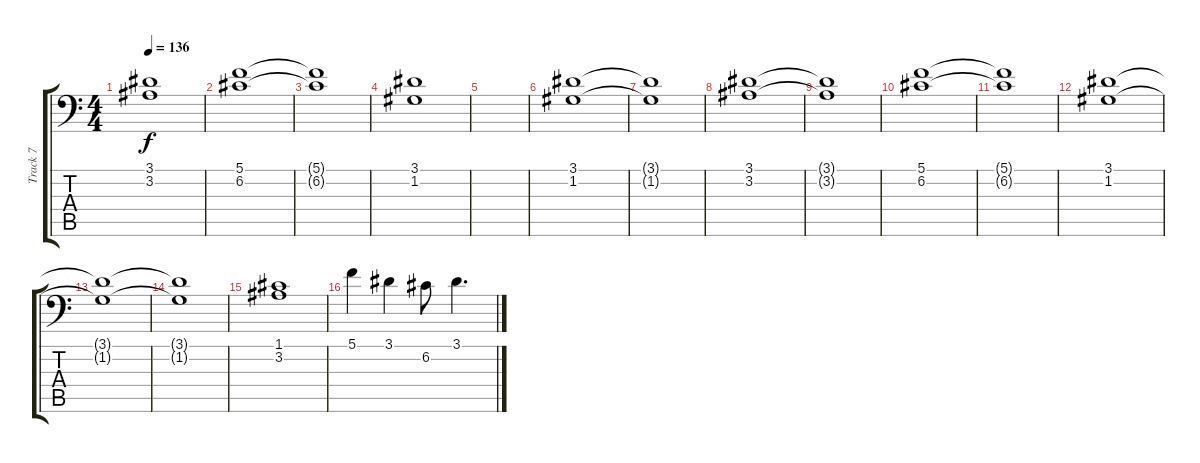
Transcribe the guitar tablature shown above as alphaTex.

\track ("Track 7" "Track 7") {instrument stringensemble1}
\staff {score tabs}
\tuning (C4 G3 Eb3 Bb2 F2 Bb1) {hide}
\ts (4 4)
\tempo 136
\clef f4
\ks c
(3.1{t} 3.2{t}).1{dy f} |
(5.1 6.2).1 |
(5.1{t} 6.2{t}).1 |
(3.1 1.2).1 |
|
(3.1 1.2).1 |
(3.1{t} 1.2{t}).1 |
(3.1 3.2).1 |
(3.1{t} 3.2{t}).1 |
(5.1 6.2).1 |
(5.1{t} 6.2{t}).1 |
(3.1 1.2).1 |
(3.1{t} 1.2{t}).1 |
(3.1{t} 1.2{t}).1 |
(1.1 3.2).1 |
5.1.4 3.1.4 6.2.8 3.1.4{d}
